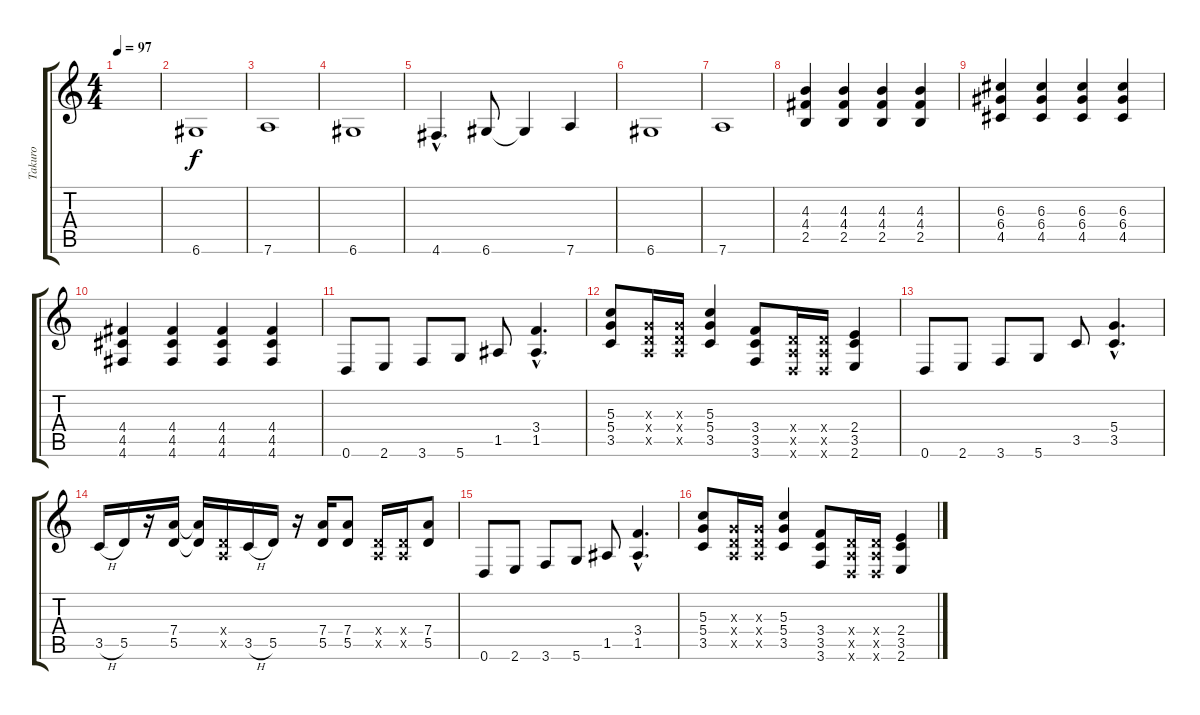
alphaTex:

\track ("Takuro" "Takuro") {instrument overdrivenguitar}
\staff {score tabs}
\tuning (E4 B3 G3 D3 A2 D2) {hide}
\ts (4 4)
\tempo 97
\clef g2
\ks c
|
6.6.1 |
7.6.1 |
6.6.1 |
4.6{hac}.4{d} 6.6.8 6.6{t}.4 7.6.4 |
6.6.1 |
7.6.1 |
(4.3 4.4 2.5).4 (4.3 4.4 2.5).4 (4.3 4.4 2.5).4 (4.3 4.4 2.5).4 |
(6.3 6.4 4.5).4 (6.3 6.4 4.5).4 (6.3 6.4 4.5).4 (6.3 6.4 4.5).4 |
(4.4 4.5 4.6).4 (4.4 4.5 4.6).4 (4.4 4.5 4.6).4 (4.4 4.5 4.6).4 |
0.6.8 2.6.8 3.6.8 5.6.8 1.5.8 (3.4{hac} 1.5{hac}).4{d} |
(5.3 5.4 3.5).8 (0.3{x} 0.4{x} 0.5{x}).16 (0.3{x} 0.4{x} 0.5{x}).16 (5.3 5.4 3.5).4 (3.4 3.5 3.6).8 (0.4{x} 0.5{x} 0.6{x}).16 (0.4{x} 0.5{x} 0.6{x}).16 (2.4 3.5 2.6).4 |
0.6.8 2.6.8 3.6.8 5.6.8 3.5.8 (5.4{hac} 3.5{hac}).4{d} |
3.5{h}.16 5.5.16 r.16 (7.4 5.5).16 (7.4{t} 5.5{t}).16 (0.4{x} 0.5{x}).16 3.5{h}.16 5.5.16 r.16 (7.4 5.5).16 (7.4 5.5).8 (0.4{x} 0.5{x}).16 (0.4{x} 0.5{x}).16 (7.4 5.5).8 |
0.6.8 2.6.8 3.6.8 5.6.8 1.5.8 (3.4{hac} 1.5{hac}).4{d} |
(5.3 5.4 3.5).8 (0.3{x} 0.4{x} 0.5{x}).16 (0.3{x} 0.4{x} 0.5{x}).16 (5.3 5.4 3.5).4 (3.4 3.5 3.6).8 (0.4{x} 0.5{x} 0.6{x}).16 (0.4{x} 0.5{x} 0.6{x}).16 (2.4 3.5 2.6).4
